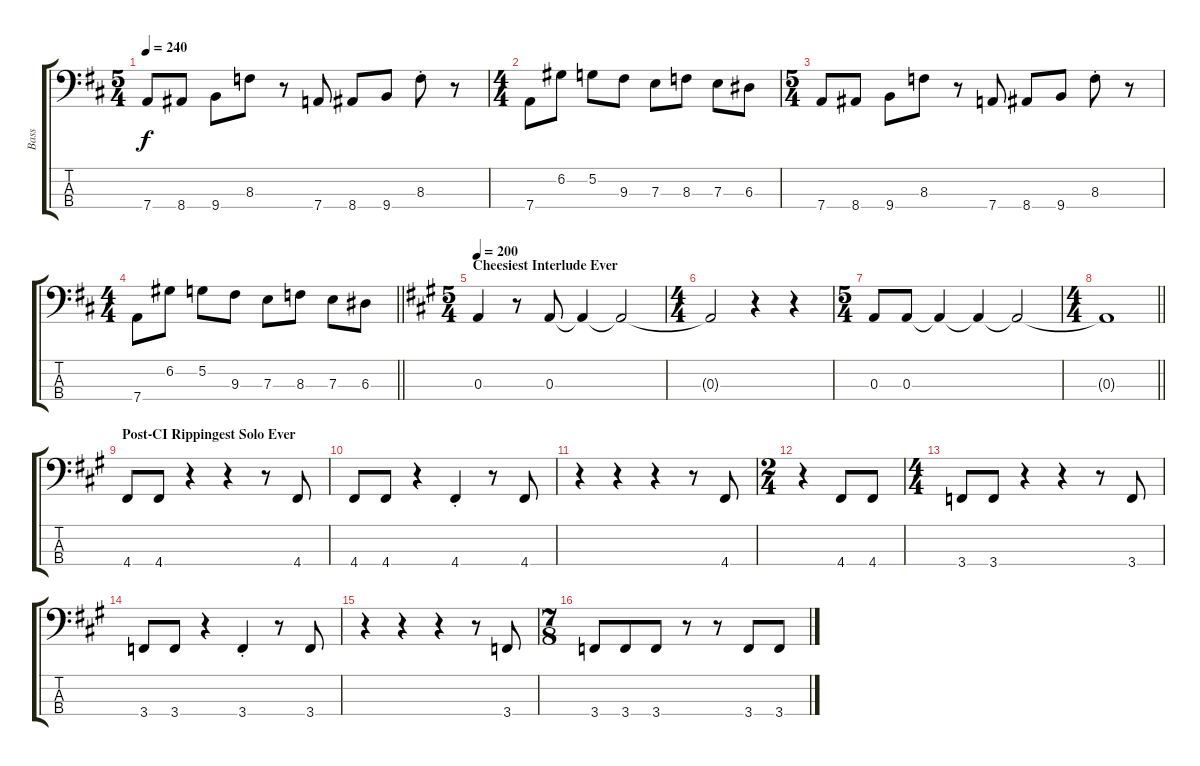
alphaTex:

\track ("Bass" "Bass") {instrument electricbassfinger}
\staff {score tabs}
\tuning (G2 D2 A1 D1) {hide}
\ts (5 4)
\tempo 240
\clef f4
\ks bminor
7.4.8{dy f} 8.4.8 9.4.8 8.3.8 r.8 7.4.8 8.4.8 9.4.8 8.3{st}.8 r.8 |
\ts (4 4)
7.4.8 6.2.8 5.2.8 9.3.8 7.3.8 8.3.8 7.3.8 6.3.8 |
\ts (5 4)
7.4.8 8.4.8 9.4.8 8.3.8 r.8 7.4.8 8.4.8 9.4.8 8.3{st}.8 r.8 |
\ts (4 4)
\barLineRight lightlight
7.4.8 6.2.8 5.2.8 9.3.8 7.3.8 8.3.8 7.3.8 6.3.8 |
\ts (5 4)
\section ("" "Cheesiest Interlude Ever")
\tempo 200
\ks f#minor
0.3.4 r.8 0.3.8 0.3{t}.4 0.3{t}.2 |
\ts (4 4)
0.3{t}.2 r.4 r.4 |
\ts (5 4)
0.3.8 0.3.8 0.3{t}.4 0.3{t}.4 0.3{t}.2 |
\ts (4 4)
\barLineRight lightlight
0.3{t}.1 |
\section ("" "Post-CI Rippingest Solo Ever")
4.4.8 4.4.8 r.4 r.4 r.8 4.4.8 |
4.4.8 4.4.8 r.4 4.4{st}.4 r.8 4.4.8 |
r.4 r.4 r.4 r.8 4.4.8 |
\ts (2 4)
r.4 4.4.8 4.4.8 |
\ts (4 4)
3.4.8 3.4.8 r.4 r.4 r.8 3.4.8 |
3.4.8 3.4.8 r.4 3.4{st}.4 r.8 3.4.8 |
r.4 r.4 r.4 r.8 3.4.8 |
\ts (7 8)
3.4.8{beam merge} 3.4.8 3.4.8 r.8 r.8 3.4.8 3.4.8
